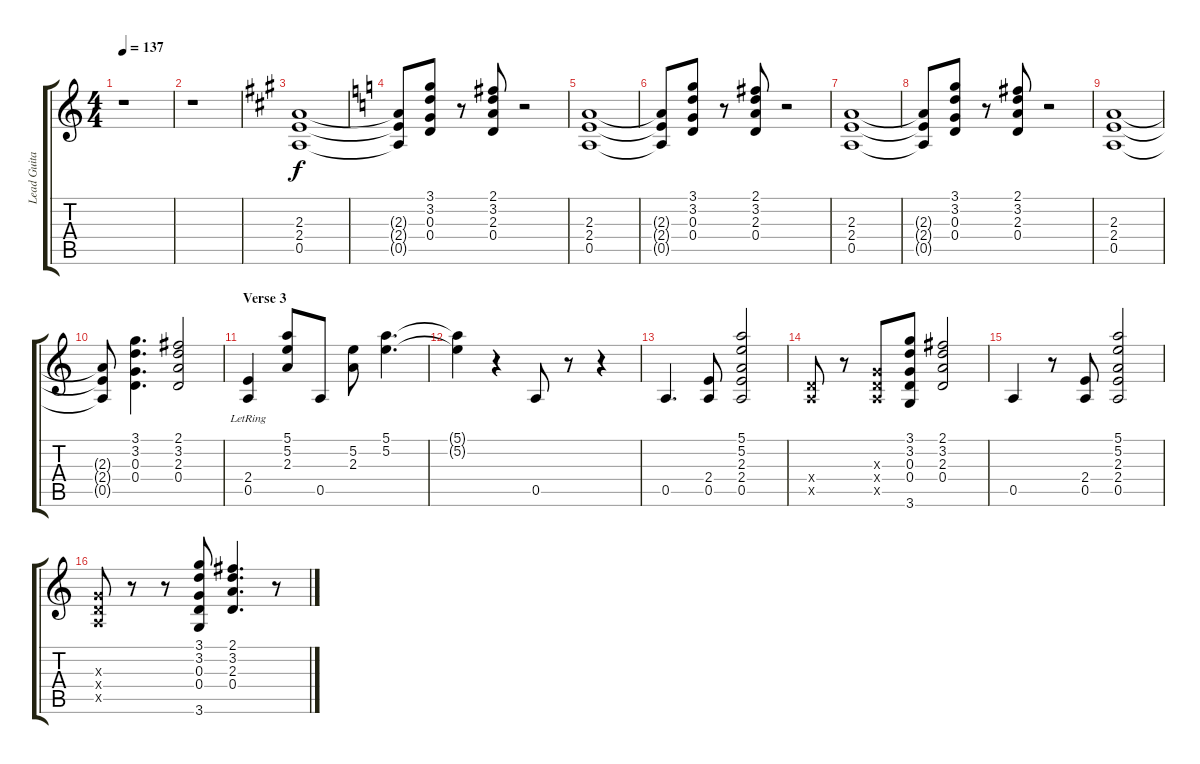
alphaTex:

\track ("Lead Guitar" "Lead Guita") {instrument overdrivenguitar}
\staff {score tabs}
\tuning (E4 B3 G3 D3 A2 E2) {hide}
\ts (4 4)
\tempo 137
\clef g2
\ks c
r.1{dy mp} |
r.1 |
\ks a
(2.3 2.4 0.5).1{dy f} |
\ks c
(2.3{t} 2.4{t} 0.5{t}).8 (3.1 3.2 0.3 0.4).8 r.8 (2.1 3.2 2.3 0.4).8 r.2 |
(2.3 2.4 0.5).1 |
(2.3{t} 2.4{t} 0.5{t}).8 (3.1 3.2 0.3 0.4).8 r.8 (2.1 3.2 2.3 0.4).8 r.2 |
(2.3 2.4 0.5).1 |
(2.3{t} 2.4{t} 0.5{t}).8 (3.1 3.2 0.3 0.4).8 r.8 (2.1 3.2 2.3 0.4).8 r.2 |
(2.3 2.4 0.5).1 |
(2.3{t} 2.4{t} 0.5{t}).8 (3.1 3.2 0.3 0.4).4{d} (2.1 3.2 2.3 0.4).2 |
\section ("" "Verse 3")
(2.4{lr} 0.5{lr}).4 (5.1 5.2 2.3).8 0.5.8 (5.2 2.3).8 (5.1 5.2).4{d} |
(5.1{t} 5.2{t}).4 r.4 0.5.8 r.8 r.4 |
0.5.4{d} (2.4 0.5).8 (5.1 5.2 2.3 2.4 0.5).2 |
(0.4{x} 0.5{x}).8 r.8 (0.3{x} 0.4{x} 0.5{x}).8 (3.1 3.2 0.3 0.4 3.6).8 (2.1 3.2 2.3 0.4).2 |
0.5.4 r.8 (2.4 0.5).8 (5.1 5.2 2.3 2.4 0.5).2 |
(0.3{x} 0.4{x} 0.5{x}).8 r.8 r.8 (3.1 3.2 0.3 0.4 3.6).8 (2.1 3.2 2.3 0.4).4{d} r.8
